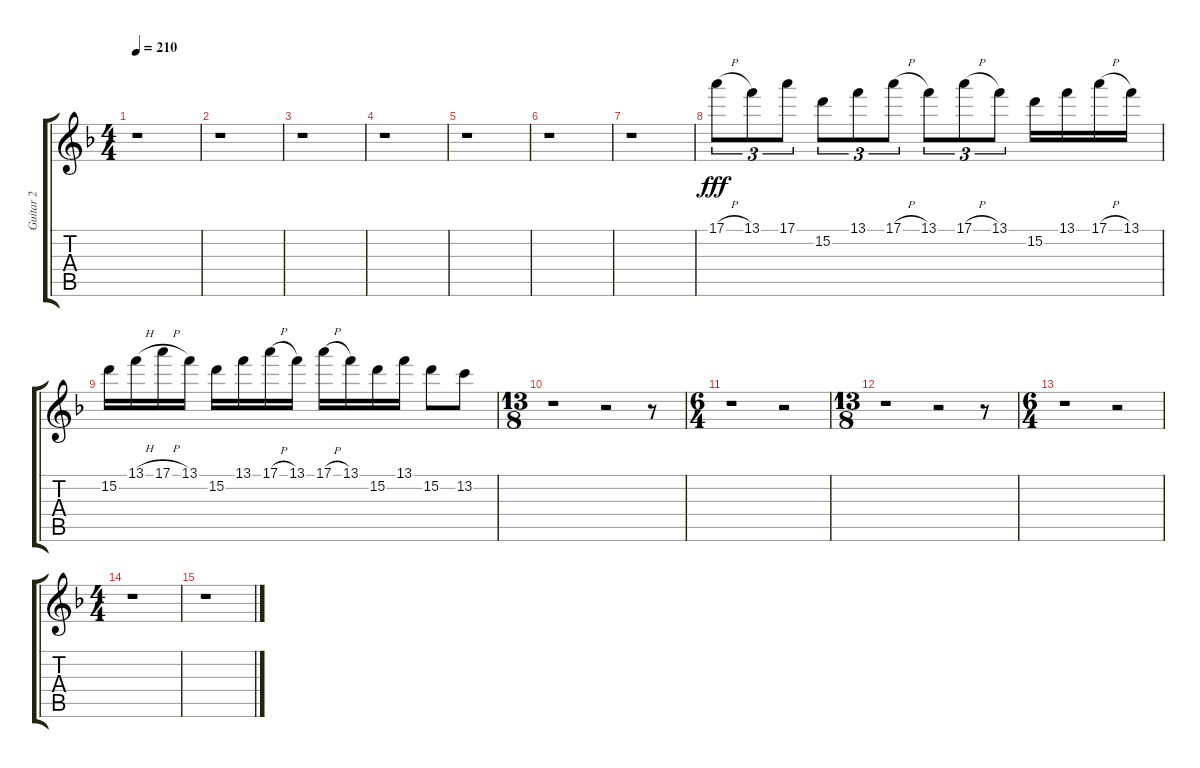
\track ("Guitar 2" "Guitar 2") {instrument distortionguitar}
\staff {score tabs}
\tuning (E4 B3 G3 D3 A2 E2) {hide}
\ts (4 4)
\tempo 210
\clef g2
\ks f
r.1{dy f} |
r.1 |
r.1 |
r.1 |
r.1 |
r.1 |
r.1 |
17.1{h}.8{tu (3 2) dy fff} 13.1.8{tu (3 2)} 17.1.8{tu (3 2)} 15.2.8{tu (3 2)} 13.1.8{tu (3 2)} 17.1{h}.8{tu (3 2)} 13.1.8{tu (3 2)} 17.1{h}.8{tu (3 2)} 13.1.8{tu (3 2)} 15.2.16 13.1.16 17.1{h}.16 13.1.16 |
15.2.16 13.1{h}.16 17.1{h}.16 13.1.16 15.2.16 13.1.16 17.1{h}.16 13.1.16 17.1{h}.16 13.1.16 15.2.16 13.1.16 15.2.8 13.2.8 |
\ts (13 8)
r.1 r.2 r.8 |
\ts (6 4)
r.1 r.2 |
\ts (13 8)
r.1 r.2 r.8 |
\ts (6 4)
r.1 r.2 |
\ts (4 4)
r.1 |
r.1
